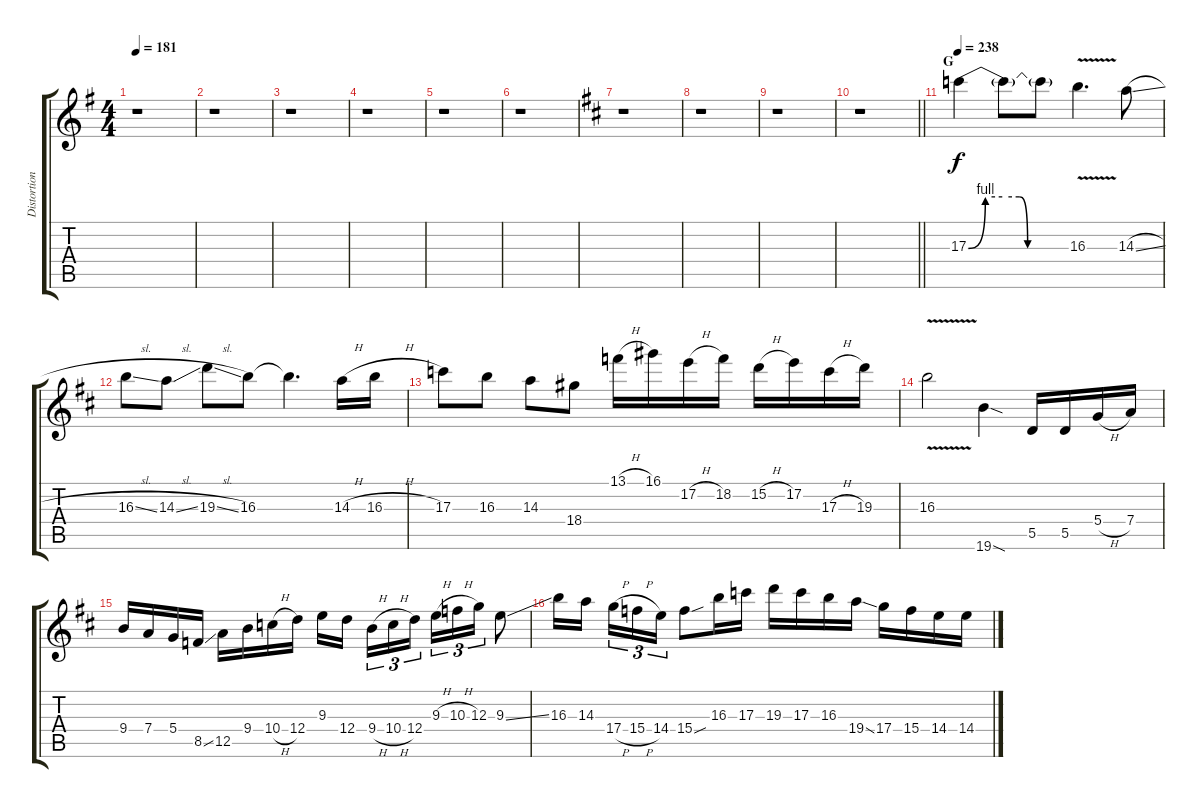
\track ("Distortion w/ Wah-wah" "Distortion") {instrument distortionguitar}
\staff {score tabs}
\tuning (E4 B3 G3 D3 A2 E2) {hide}
\ts (4 4)
\tempo 181
\clef g2
\ks g
r.1{dy f} |
r.1 |
r.1 |
r.1 |
r.1 |
r.1 |
\ks d
r.1 |
r.1 |
r.1 |
\barLineRight lightlight
r.1 |
\section ("" "G")
\tempo 238
17.3{be (custom 0 0 10 4 20 4 30 4 35 0 60 0)}.4 17.3{t}.8 17.3{t}.8 16.3{v}.4{d} 14.3{sl}.8 |
16.3{sl}.8 14.3{sl}.8 19.3{sl}.8 16.3.8 16.3{t}.4{d} 14.3{h}.16 16.3{h}.16 |
17.3.8 16.3.8 14.3.8 18.4.8 13.1{h}.16 16.1.16 17.2{h}.16 18.2.16 15.2{h}.16 17.2.16 17.3{h}.16 19.3.16 |
16.3{v}.2 19.6{sod}.4 5.5.16 5.5.16 5.4{h}.16 7.4.16 |
9.4.16 7.4.16 5.4.16 8.5{ss}.16 12.5.16 9.4.16 10.4{h}.16 12.4.16 9.3.16 12.4.16{beam splitsecondary} 9.4{h}.16{tu (3 2)} 10.4{h}.16{tu (3 2)} 12.4.16{tu (3 2)} 9.3{h}.16{tu (3 2)} 10.3{h}.16{tu (3 2)} 12.3.16{tu (3 2)} 9.3{ss}.8 |
16.3.16 14.3.16{beam splitsecondary} 17.4{h}.16{tu (3 2)} 15.4{h}.16{tu (3 2)} 14.4.16{tu (3 2)} 15.4{sou}.8 16.3.16 17.3.16 19.3.16 17.3.16 16.3.16 19.4{ss}.16 17.4.16 15.4.16 14.4.16 14.4.16
